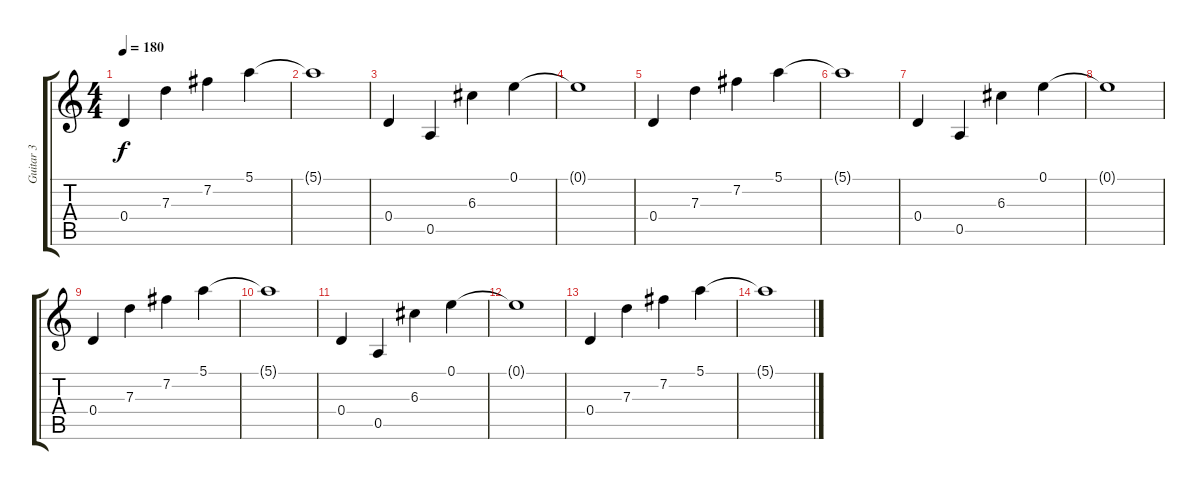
\track ("Guitar 3" "Guitar 3") {instrument electricguitarclean}
\staff {score tabs}
\tuning (E4 B3 G3 D3 A2 E2) {hide}
\ts (4 4)
\tempo 180
\clef g2
\ks c
0.4.4{dy f} 7.3.4 7.2.4 5.1.4 |
5.1{t}.1 |
0.4.4 0.5.4 6.3.4 0.1.4 |
0.1{t}.1 |
0.4.4 7.3.4 7.2.4 5.1.4 |
5.1{t}.1 |
0.4.4 0.5.4 6.3.4 0.1.4 |
0.1{t}.1 |
0.4.4 7.3.4 7.2.4 5.1.4 |
5.1{t}.1 |
0.4.4 0.5.4 6.3.4 0.1.4 |
0.1{t}.1 |
0.4.4 7.3.4 7.2.4 5.1.4 |
5.1{t}.1
